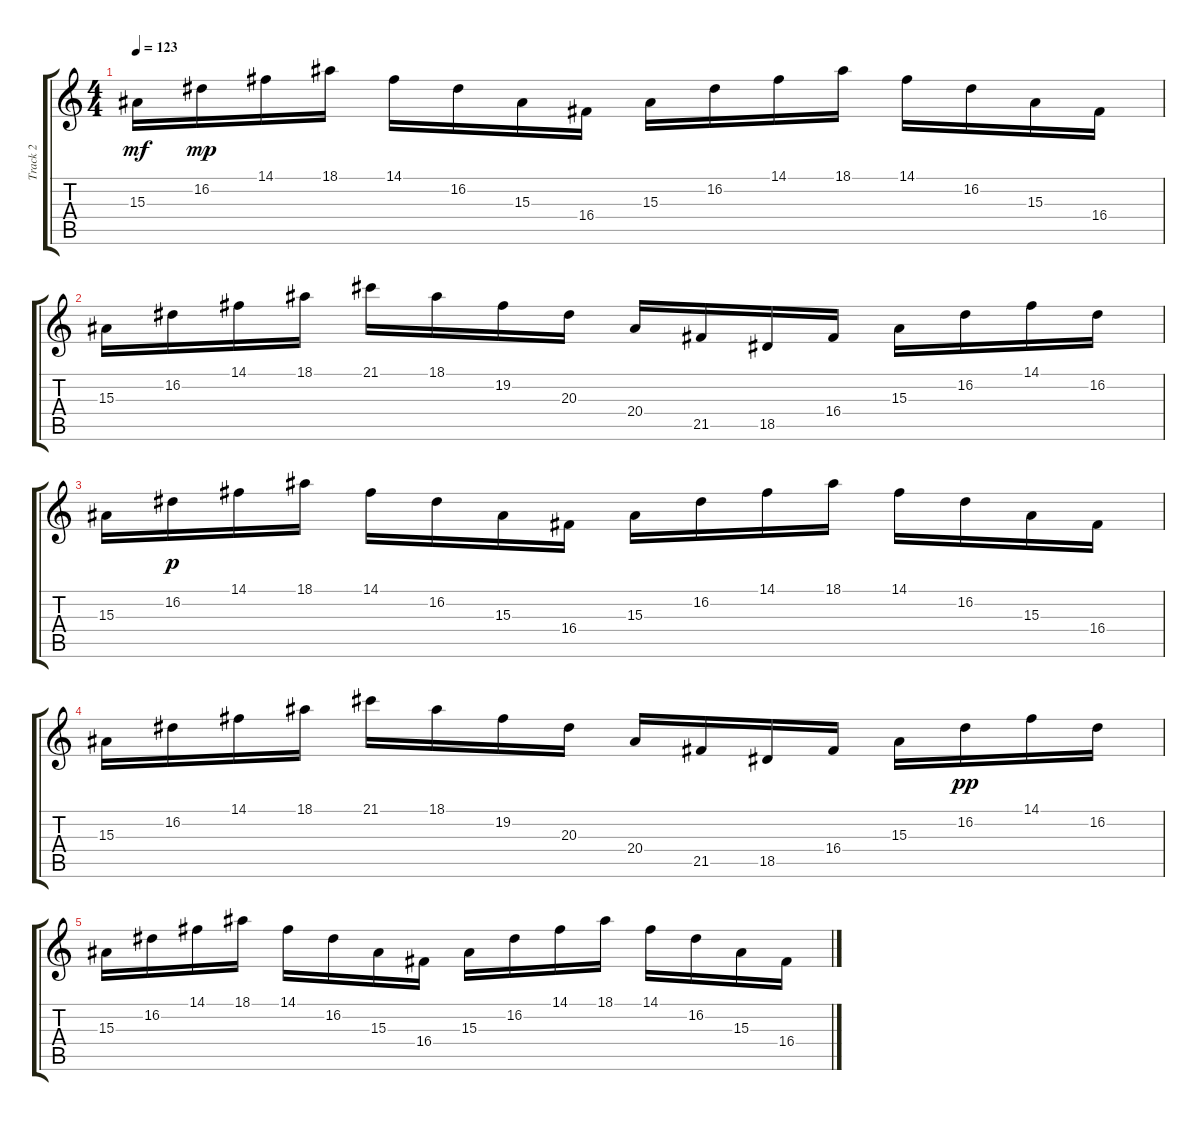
\track ("Track 2" "Track 2") {instrument churchorgan}
\staff {score tabs}
\tuning (E4 B3 G3 D3 A2 E2) {hide}
\ts (4 4)
\tempo 123
\clef g2
\ks c
15.3.16{dy mf} 16.2.16{dy mp} 14.1.16 18.1.16 14.1.16 16.2.16 15.3.16 16.4.16 15.3.16 16.2.16 14.1.16 18.1.16 14.1.16 16.2.16 15.3.16 16.4.16 |
15.3.16 16.2.16 14.1.16 18.1.16 21.1.16 18.1.16 19.2.16 20.3.16 20.4.16 21.5.16 18.5.16 16.4.16 15.3.16 16.2.16 14.1.16 16.2.16 |
15.3.16 16.2.16{dy p} 14.1.16 18.1.16 14.1.16 16.2.16 15.3.16 16.4.16 15.3.16 16.2.16 14.1.16 18.1.16 14.1.16 16.2.16 15.3.16 16.4.16 |
15.3.16 16.2.16 14.1.16 18.1.16 21.1.16 18.1.16 19.2.16 20.3.16 20.4.16 21.5.16 18.5.16 16.4.16 15.3.16 16.2.16{dy pp} 14.1.16 16.2.16 |
15.3.16 16.2.16 14.1.16 18.1.16 14.1.16 16.2.16 15.3.16 16.4.16 15.3.16 16.2.16 14.1.16 18.1.16 14.1.16 16.2.16 15.3.16 16.4.16
